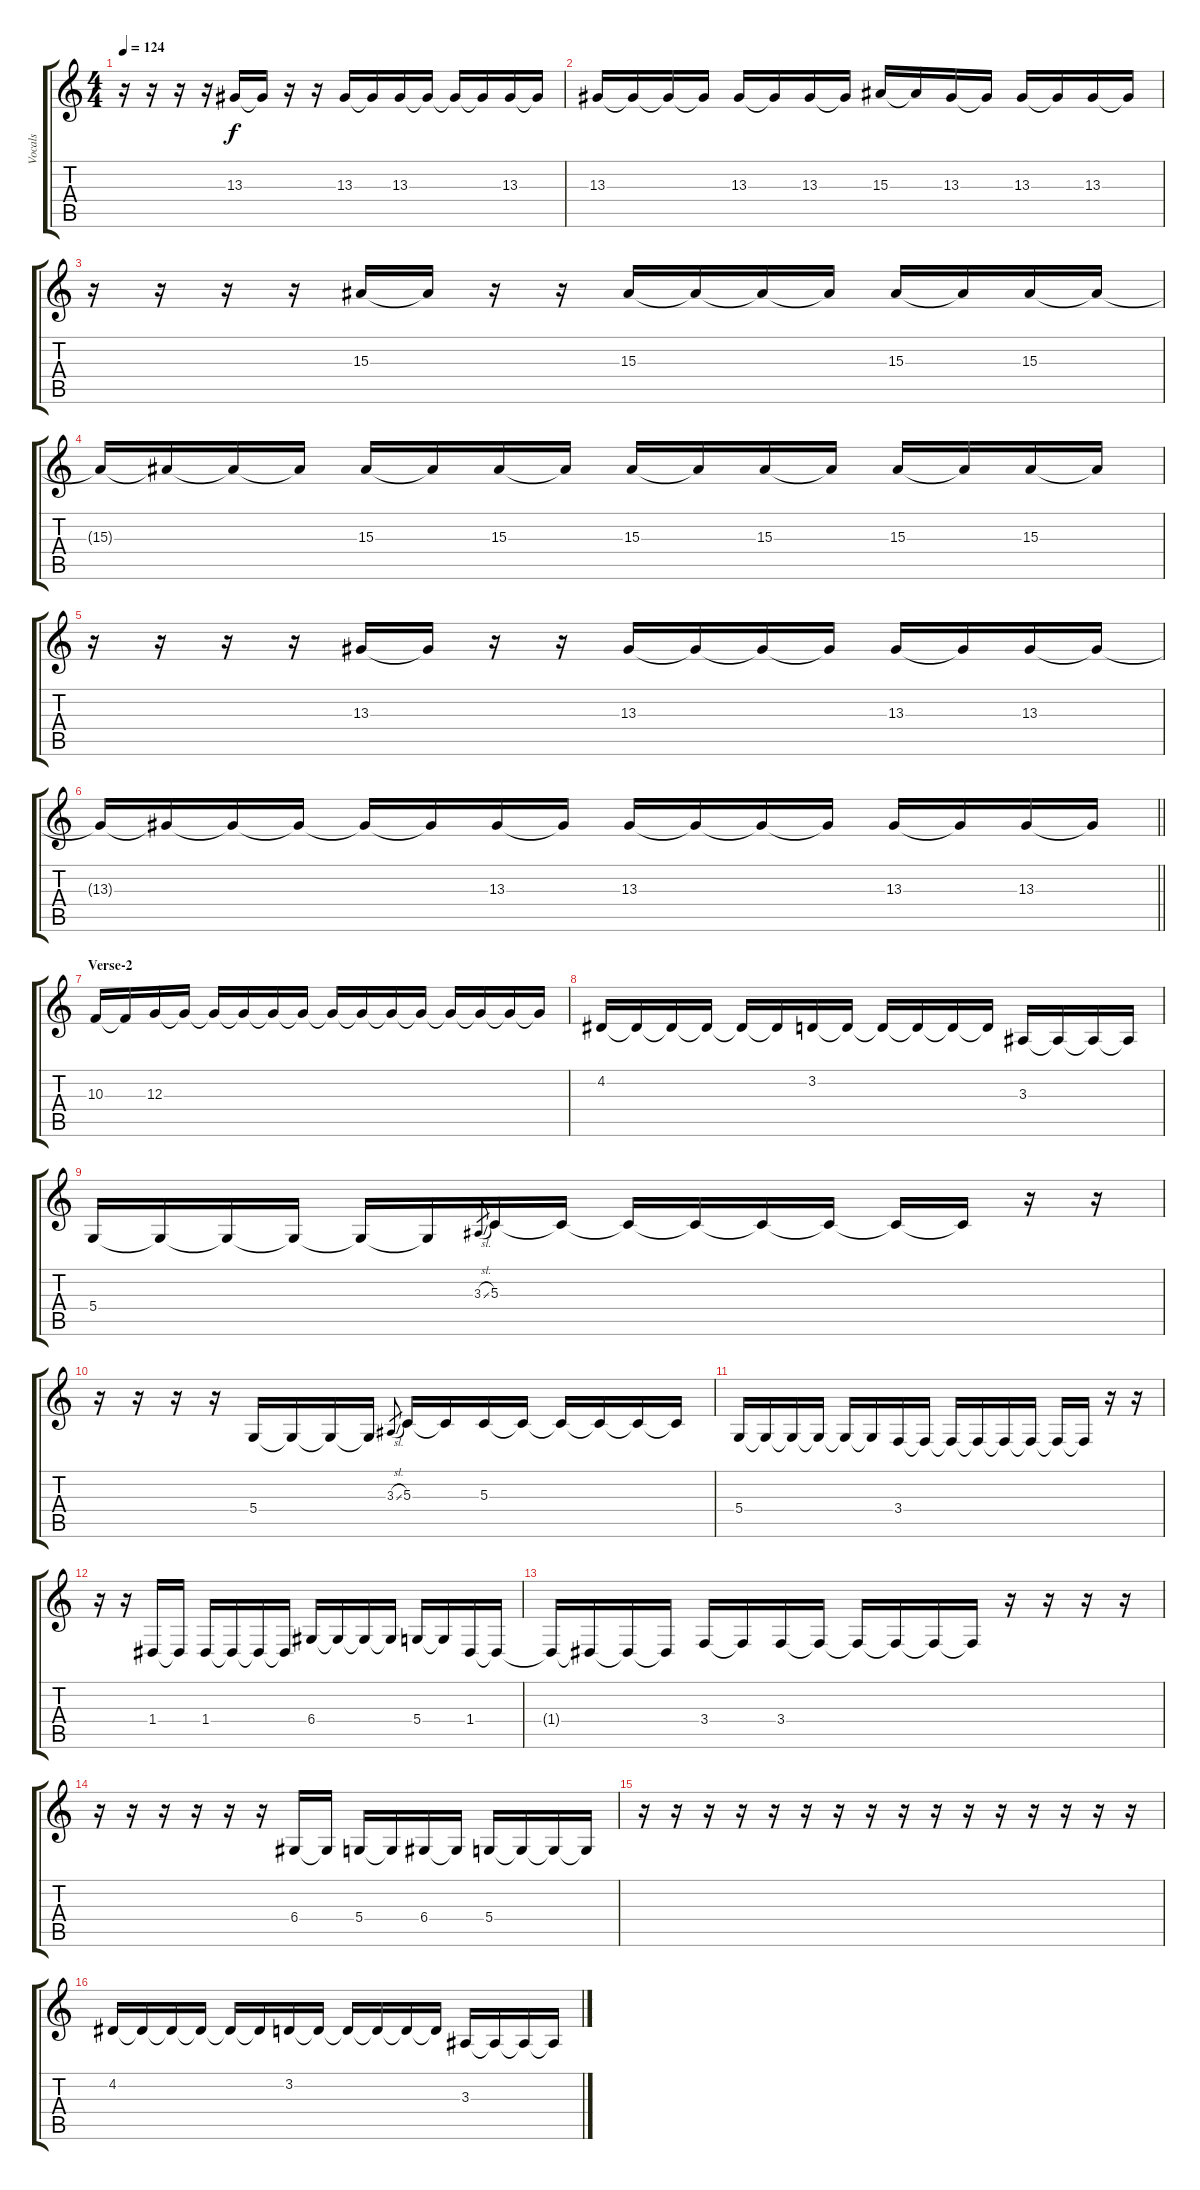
\track ("Vocals" "Vocals") {instrument trumpet}
\staff {score tabs}
\tuning (E4 B3 G3 D3 A2 E2) {hide}
\ts (4 4)
\tempo 124
\clef g2
\ks c
r.16{dy f} r.16 r.16 r.16 13.3.16 13.3{t}.16 r.16 r.16 13.3.16 13.3{t}.16 13.3.16 13.3{t}.16 13.3{t}.16 13.3{t}.16 13.3.16 13.3{t}.16 |
13.3.16 13.3{t}.16 13.3{t}.16 13.3{t}.16 13.3.16 13.3{t}.16 13.3.16 13.3{t}.16 15.3.16 15.3{t}.16 13.3.16 13.3{t}.16 13.3.16 13.3{t}.16 13.3.16 13.3{t}.16 |
r.16 r.16 r.16 r.16 15.3.16 15.3{t}.16 r.16 r.16 15.3.16 15.3{t}.16 15.3{t}.16 15.3{t}.16 15.3.16 15.3{t}.16 15.3.16 15.3{t}.16 |
15.3{t}.16 15.3{t}.16 15.3{t}.16 15.3{t}.16 15.3.16 15.3{t}.16 15.3.16 15.3{t}.16 15.3.16 15.3{t}.16 15.3.16 15.3{t}.16 15.3.16 15.3{t}.16 15.3.16 15.3{t}.16 |
r.16 r.16 r.16 r.16 13.3.16 13.3{t}.16 r.16 r.16 13.3.16 13.3{t}.16 13.3{t}.16 13.3{t}.16 13.3.16 13.3{t}.16 13.3.16 13.3{t}.16 |
\barLineRight lightlight
13.3{t}.16 13.3{t}.16 13.3{t}.16 13.3{t}.16 13.3{t}.16 13.3{t}.16 13.3.16 13.3{t}.16 13.3.16 13.3{t}.16 13.3{t}.16 13.3{t}.16 13.3.16 13.3{t}.16 13.3.16 13.3{t}.16 |
\section ("" "Verse-2")
10.3.16 10.3{t}.16 12.3.16 12.3{t}.16 12.3{t}.16 12.3{t}.16 12.3{t}.16 12.3{t}.16 12.3{t}.16 12.3{t}.16 12.3{t}.16 12.3{t}.16 12.3{t}.16 12.3{t}.16 12.3{t}.16 12.3{t}.16 |
4.2.16 4.2{t}.16 4.2{t}.16 4.2{t}.16 4.2{t}.16 4.2{t}.16 3.2.16 3.2{t}.16 3.2{t}.16 3.2{t}.16 3.2{t}.16 3.2{t}.16 3.3.16 3.3{t}.16 3.3{t}.16 3.3{t}.16 |
5.4.16 5.4{t}.16 5.4{t}.16 5.4{t}.16 5.4{t}.16 5.4{t}.16 3.3{sl}.8{gr} 5.3.16 5.3{t}.16 5.3{t}.16 5.3{t}.16 5.3{t}.16 5.3{t}.16 5.3{t}.16 5.3{t}.16 r.16 r.16 |
r.16 r.16 r.16 r.16 5.4.16 5.4{t}.16 5.4{t}.16 5.4{t}.16 3.3{sl}.8{gr} 5.3.16 5.3{t}.16 5.3.16 5.3{t}.16 5.3{t}.16 5.3{t}.16 5.3{t}.16 5.3{t}.16 |
5.4.16 5.4{t}.16 5.4{t}.16 5.4{t}.16 5.4{t}.16 5.4{t}.16 3.4.16 3.4{t}.16 3.4{t}.16 3.4{t}.16 3.4{t}.16 3.4{t}.16 3.4{t}.16 3.4{t}.16 r.16 r.16 |
r.16 r.16 1.4.16 1.4{t}.16 1.4.16 1.4{t}.16 1.4{t}.16 1.4{t}.16 6.4.16 6.4{t}.16 6.4{t}.16 6.4{t}.16 5.4.16 5.4{t}.16 1.4.16 1.4{t}.16 |
1.4{t}.16 1.4{t}.16 1.4{t}.16 1.4{t}.16 3.4.16 3.4{t}.16 3.4.16 3.4{t}.16 3.4{t}.16 3.4{t}.16 3.4{t}.16 3.4{t}.16 r.16 r.16 r.16 r.16 |
r.16 r.16 r.16 r.16 r.16 r.16 6.4.16 6.4{t}.16 5.4.16 5.4{t}.16 6.4.16 6.4{t}.16 5.4.16 5.4{t}.16 5.4{t}.16 5.4{t}.16 |
r.16 r.16 r.16 r.16 r.16 r.16 r.16 r.16 r.16 r.16 r.16 r.16 r.16 r.16 r.16 r.16 |
4.2.16 4.2{t}.16 4.2{t}.16 4.2{t}.16 4.2{t}.16 4.2{t}.16 3.2.16 3.2{t}.16 3.2{t}.16 3.2{t}.16 3.2{t}.16 3.2{t}.16 3.3.16 3.3{t}.16 3.3{t}.16 3.3{t}.16
